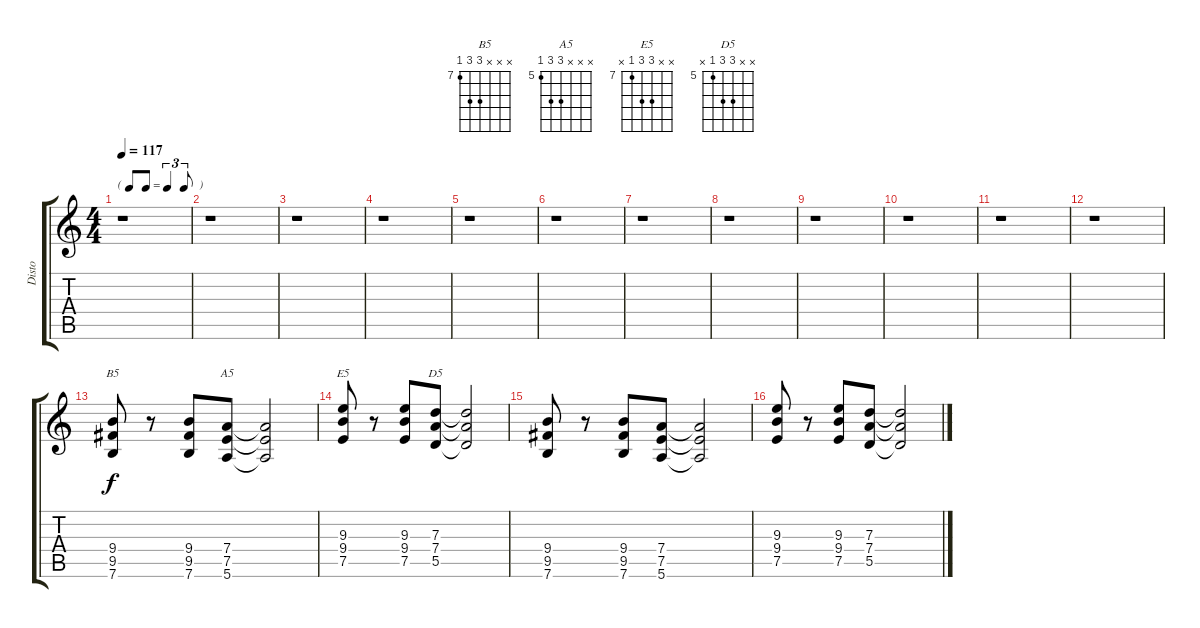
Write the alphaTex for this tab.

\track ("Disto" "Disto") {instrument acousticguitarnylon}
\staff {score tabs}
\tuning (E4 B3 G3 D3 A2 E2) {hide}
\chord ("B5" x x x 9 9 7) {firstfret 7}
\chord ("A5" x x x 7 7 5) {firstfret 5}
\chord ("E5" x x 9 9 7 x) {firstfret 7}
\chord ("D5" x x 7 7 5 x) {firstfret 5}
\ts (4 4)
\tf triplet8th
\tempo 117
\clef g2
\ks c
r.1{dy f} |
r.1 |
r.1 |
r.1 |
r.1 |
r.1 |
r.1 |
r.1 |
r.1 |
r.1 |
r.1 |
r.1 |
(9.4 9.5 7.6).8{ch "B5"} r.8 (9.4 9.5 7.6).8 (7.4 7.5 5.6).8{ch "A5"} (7.4{t} 7.5{t} 5.6{t}).2 |
(9.3 9.4 7.5).8{ch "E5"} r.8 (9.3 9.4 7.5).8 (7.3 7.4 5.5).8{ch "D5"} (7.3{t} 7.4{t} 5.5{t}).2 |
(9.4 9.5 7.6).8 r.8 (9.4 9.5 7.6).8 (7.4 7.5 5.6).8 (7.4{t} 7.5{t} 5.6{t}).2 |
(9.3 9.4 7.5).8 r.8 (9.3 9.4 7.5).8 (7.3 7.4 5.5).8 (7.3{t} 7.4{t} 5.5{t}).2
